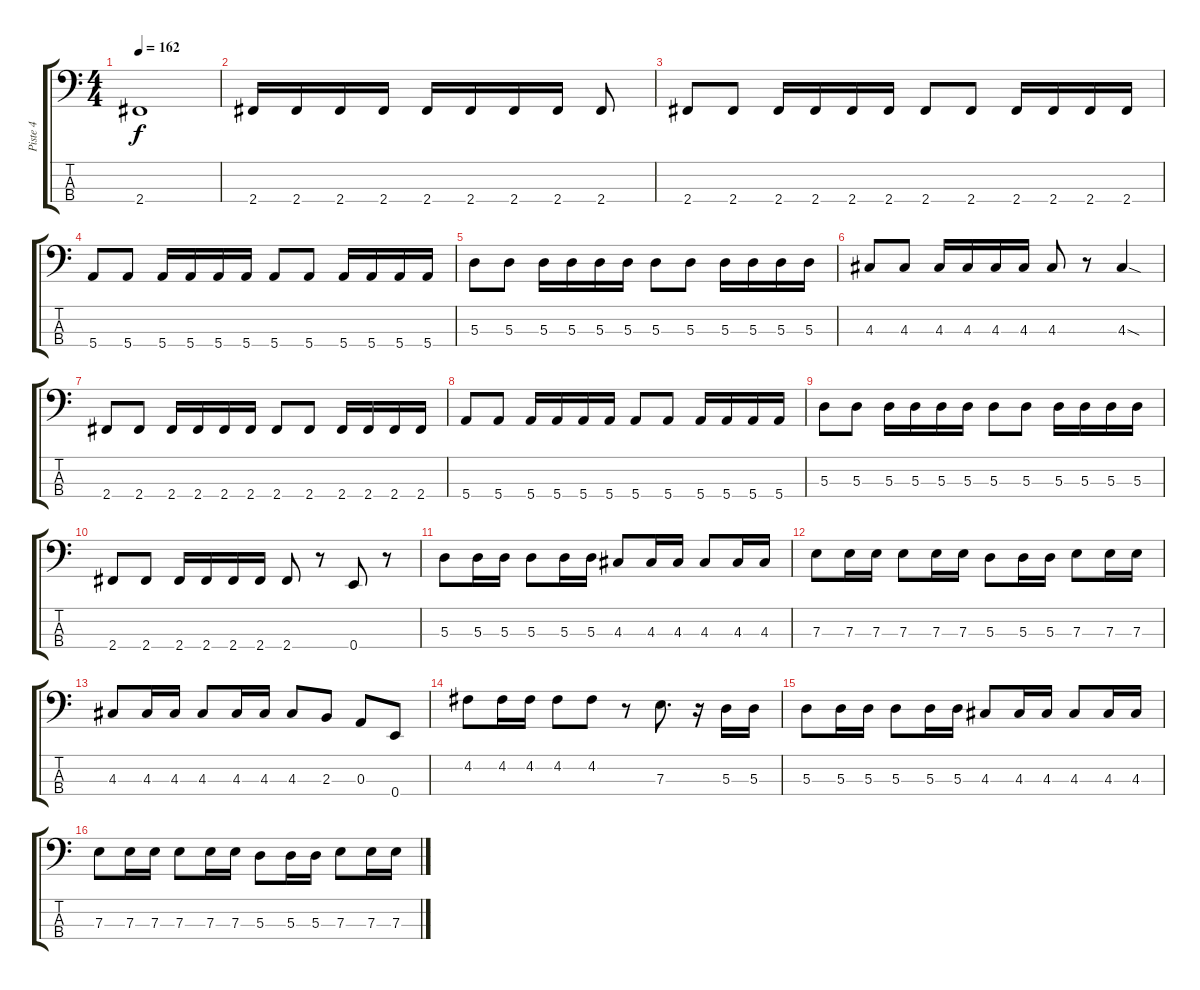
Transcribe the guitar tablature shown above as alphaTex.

\track ("Piste 4" "Piste 4") {instrument electricbasspick}
\staff {score tabs}
\tuning (G2 D2 A1 E1) {hide}
\ts (4 4)
\tempo 162
\clef f4
\ks c
2.4.1{dy f} |
2.4.16 2.4.16 2.4.16 2.4.16 2.4.16 2.4.16 2.4.16 2.4.16 2.4.8 |
2.4.8 2.4.8 2.4.16 2.4.16 2.4.16 2.4.16 2.4.8 2.4.8 2.4.16 2.4.16 2.4.16 2.4.16 |
5.4.8 5.4.8 5.4.16 5.4.16 5.4.16 5.4.16 5.4.8 5.4.8 5.4.16 5.4.16 5.4.16 5.4.16 |
5.3.8 5.3.8 5.3.16 5.3.16 5.3.16 5.3.16 5.3.8 5.3.8 5.3.16 5.3.16 5.3.16 5.3.16 |
4.3.8 4.3.8 4.3.16 4.3.16 4.3.16 4.3.16 4.3.8 r.8 4.3{sod}.4 |
2.4.8 2.4.8 2.4.16 2.4.16 2.4.16 2.4.16 2.4.8 2.4.8 2.4.16 2.4.16 2.4.16 2.4.16 |
5.4.8 5.4.8 5.4.16 5.4.16 5.4.16 5.4.16 5.4.8 5.4.8 5.4.16 5.4.16 5.4.16 5.4.16 |
5.3.8 5.3.8 5.3.16 5.3.16 5.3.16 5.3.16 5.3.8 5.3.8 5.3.16 5.3.16 5.3.16 5.3.16 |
2.4.8 2.4.8 2.4.16 2.4.16 2.4.16 2.4.16 2.4.8 r.8 0.4.8 r.8 |
5.3.8 5.3.16 5.3.16 5.3.8 5.3.16 5.3.16 4.3.8 4.3.16 4.3.16 4.3.8 4.3.16 4.3.16 |
7.3.8 7.3.16 7.3.16 7.3.8 7.3.16 7.3.16 5.3.8 5.3.16 5.3.16 7.3.8 7.3.16 7.3.16 |
4.3.8 4.3.16 4.3.16 4.3.8 4.3.16 4.3.16 4.3.8 2.3.8 0.3.8 0.4.8 |
4.2.8 4.2.16 4.2.16 4.2.8 4.2.8 r.8 7.3.8{d} r.16 5.3.16 5.3.16 |
5.3.8 5.3.16 5.3.16 5.3.8 5.3.16 5.3.16 4.3.8 4.3.16 4.3.16 4.3.8 4.3.16 4.3.16 |
7.3.8 7.3.16 7.3.16 7.3.8 7.3.16 7.3.16 5.3.8 5.3.16 5.3.16 7.3.8 7.3.16 7.3.16
